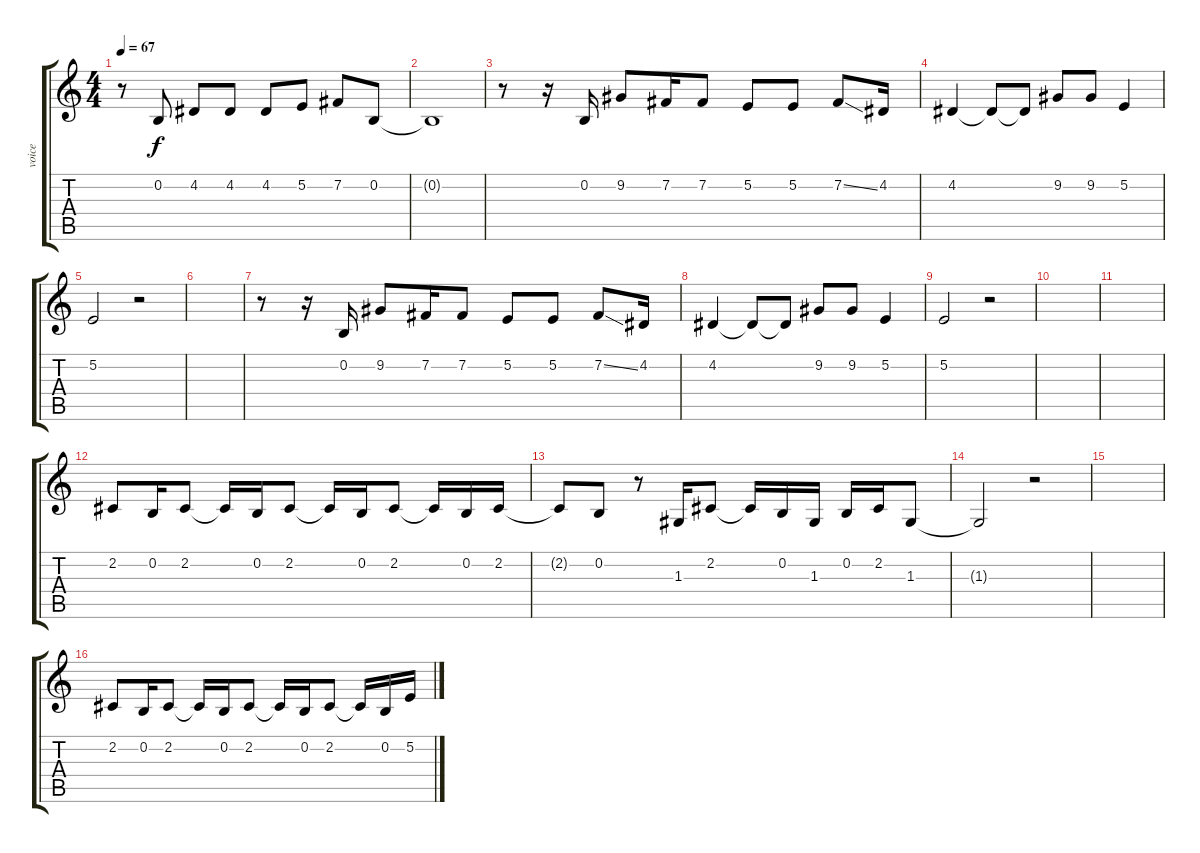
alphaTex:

\track ("voice" "voice") {instrument altosax}
\staff {score tabs}
\tuning (E4 B3 G3 D3 A2 E2) {hide}
\ts (4 4)
\tempo 67
\clef g2
\ks c
r.8{dy f} 0.2.8 4.2.8 4.2.8 4.2.8 5.2.8 7.2.8 0.2.8 |
0.2{t}.1 |
r.8 r.16 0.2.16 9.2.8 7.2.16 7.2.8 5.2.8 5.2.8 7.2{ss}.8 4.2.16 |
4.2.4 4.2{t}.8 4.2{t}.8 9.2.8 9.2.8 5.2.4 |
5.2.2 r.2 |
|
r.8 r.16 0.2.16 9.2.8 7.2.16 7.2.8 5.2.8 5.2.8 7.2{ss}.8 4.2.16 |
4.2.4 4.2{t}.8 4.2{t}.8 9.2.8 9.2.8 5.2.4 |
5.2.2 r.2 |
|
|
2.2.8 0.2.16 2.2.8 2.2{t}.16 0.2.16 2.2.8 2.2{t}.16 0.2.16 2.2.8 2.2{t}.16 0.2.16 2.2.16 |
2.2{t}.8 0.2.8 r.8 1.3.16 2.2.8 2.2{t}.16 0.2.16 1.3.16 0.2.16 2.2.16 1.3.8 |
1.3{t}.2 r.2 |
|
2.2.8 0.2.16 2.2.8 2.2{t}.16 0.2.16 2.2.8 2.2{t}.16 0.2.16 2.2.8 2.2{t}.16 0.2.16 5.2.16
